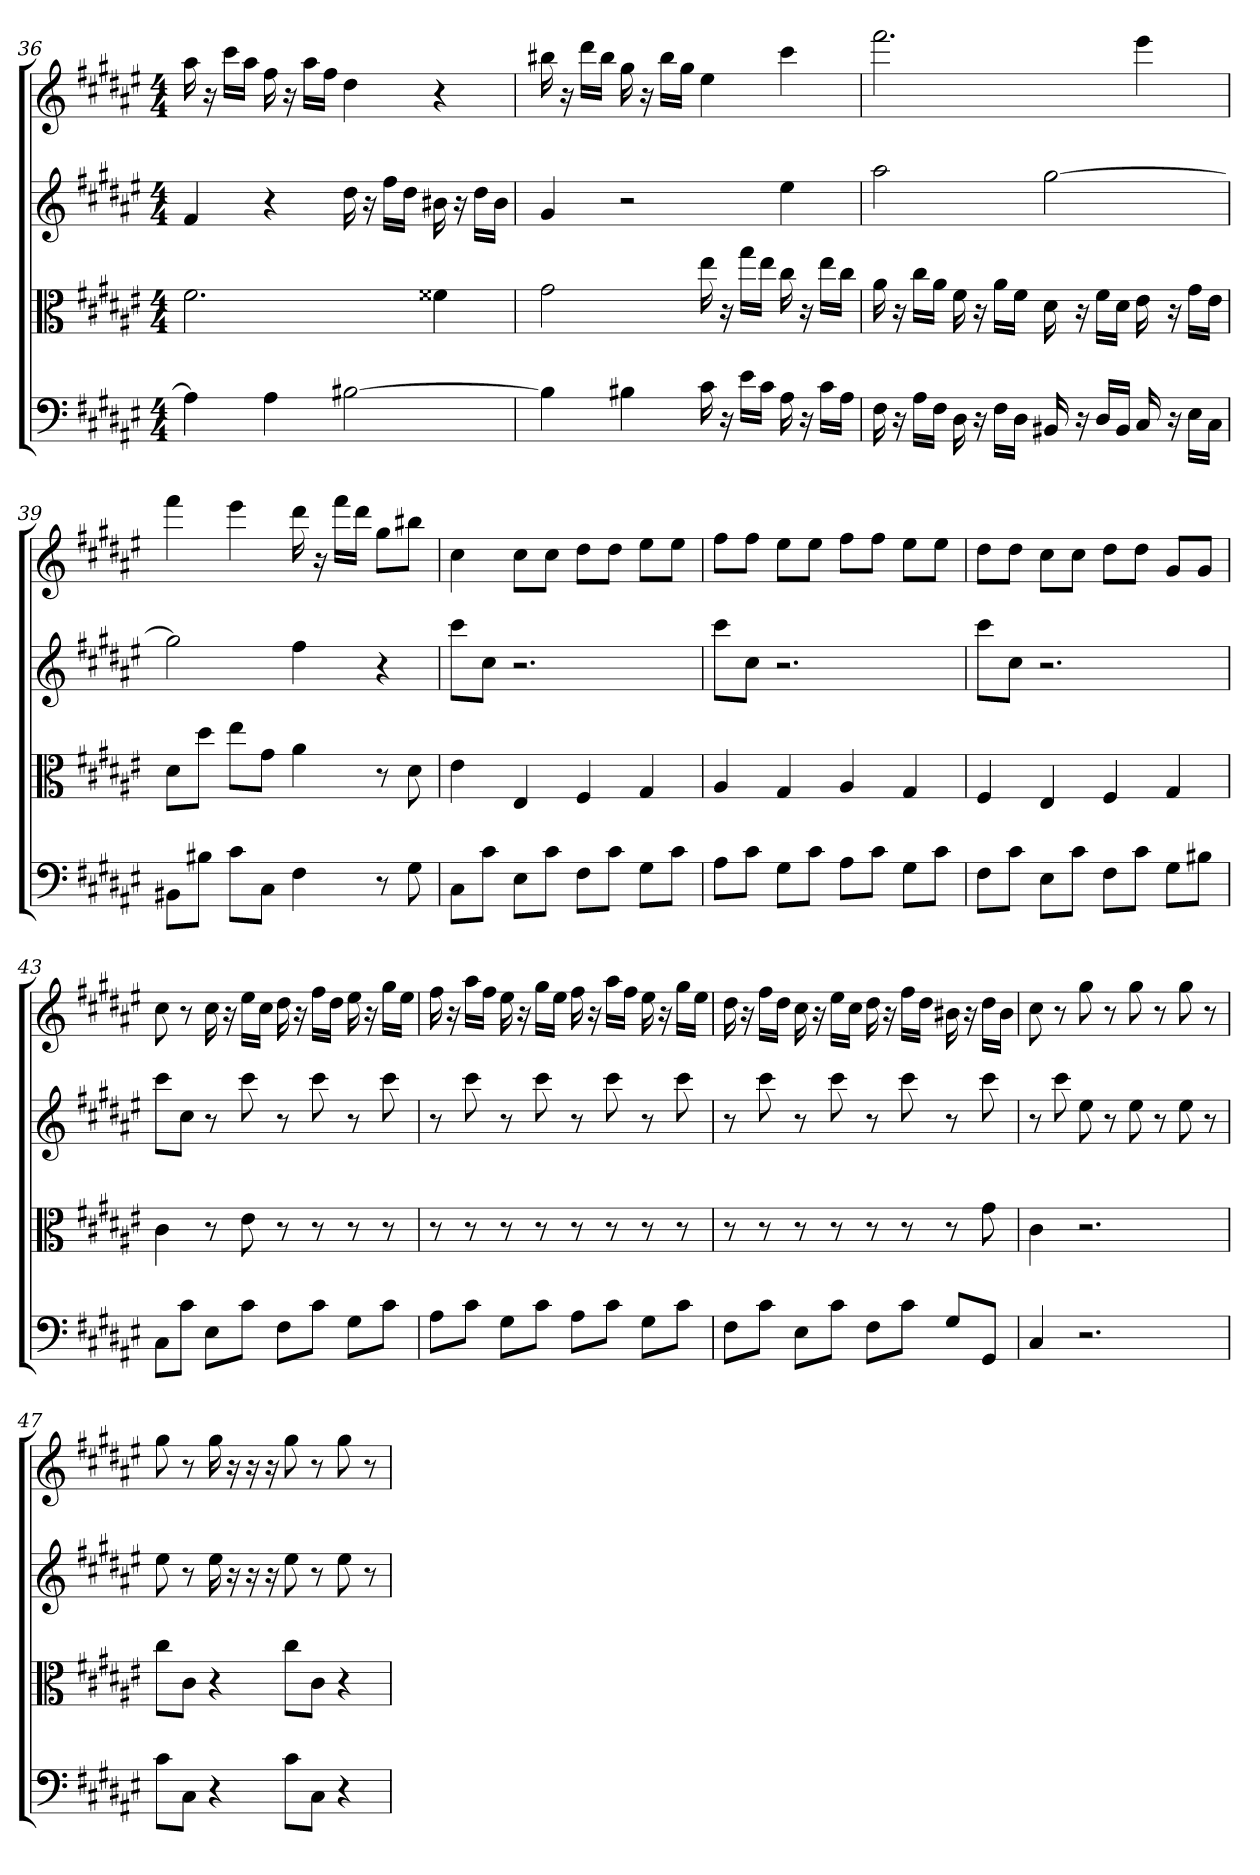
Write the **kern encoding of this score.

**kern	**kern	**kern	**kern
*part4	*part3	*part2	*part1
*staff4	*staff3	*staff2	*staff1
*clefF4	*clefC3	*clefG2	*clefG2
*k[f#c#g#d#a#e#]	*k[f#c#g#d#a#e#]	*k[f#c#g#d#a#e#]	*k[f#c#g#d#a#e#]
*F#:	*F#:	*F#:	*F#:
*M4/4	*M4/4	*M4/4	*M4/4
=36	=36	=36	=36
4A#]	2.f#	4f#	16aa#
.	.	.	16r
.	.	.	16ccc#\LL
.	.	.	16aa#\JJ
4A#	.	4r	16ff#
.	.	.	16r
.	.	.	16aa#\LL
.	.	.	16ff#\JJ
[2B#X	.	16dd#	4dd#
.	.	16r	.
.	.	16ff#\LL	.
.	.	16dd#\JJ	.
.	4f##X	16b#X	4r
.	.	16r	.
.	.	16dd#\LL	.
.	.	16b#\JJ	.
=37	=37	=37	=37
4B#]	2g#	4g#	16bb#X
.	.	.	16r
.	.	.	16ddd#\LL
.	.	.	16bb#\JJ
4B#X	.	2r	16gg#
.	.	.	16r
.	.	.	16bb#\LL
.	.	.	16gg#\JJ
16c#	16ee#	.	4ee#
16r	16r	.	.
16e#\LL	16gg#\LL	.	.
16c#\JJ	16ee#\JJ	.	.
16A#	16cc#	4ee#	4ccc#
16r	16r	.	.
16c#\LL	16ee#\LL	.	.
16A#\JJ	16cc#\JJ	.	.
=38	=38	=38	=38
16F#	16a#	2aa#	2.fff#
16r	16r	.	.
16A#\LL	16cc#\LL	.	.
16F#\JJ	16a#\JJ	.	.
16D#	16f#	.	.
16r	16r	.	.
16F#\LL	16a#\LL	.	.
16D#\JJ	16f#\JJ	.	.
16BB#X	16d#	[2gg#	.
16r	16r	.	.
16D#/LL	16f#\LL	.	.
16BB#/JJ	16d#\JJ	.	.
16C#	16e#	.	4eee#
16r	16r	.	.
16E#\LL	16g#\LL	.	.
16C#\JJ	16e#\JJ	.	.
=39	=39	=39	=39
8BB#X\L	8d#\L	2gg#]	4fff#
8B#X\J	8dd#\J	.	.
8c#\L	8ee#\L	.	4eee#
8C#\J	8g#\J	.	.
4F#	4a#	4ff#	16ddd#
.	.	.	16r
.	.	.	16fff#\LL
.	.	.	16ddd#\JJ
8r	8r	4r	8gg#\L
8G#	8d#	.	8bb#X\J
=40	=40	=40	=40
8C#\L	4e#	8ccc#\L	4cc#
8c#\J	.	8cc#\J	.
8E#\L	4E#	2.r	8cc#\L
8c#\J	.	.	8cc#\J
8F#\L	4F#	.	8dd#\L
8c#\J	.	.	8dd#\J
8G#\L	4G#	.	8ee#\L
8c#\J	.	.	8ee#\J
=41	=41	=41	=41
8A#\L	4A#	8ccc#\L	8ff#\L
8c#\J	.	8cc#\J	8ff#\J
8G#\L	4G#	2.r	8ee#\L
8c#\J	.	.	8ee#\J
8A#\L	4A#	.	8ff#\L
8c#\J	.	.	8ff#\J
8G#\L	4G#	.	8ee#\L
8c#\J	.	.	8ee#\J
=42	=42	=42	=42
8F#\L	4F#	8ccc#\L	8dd#\L
8c#\J	.	8cc#\J	8dd#\J
8E#\L	4E#	2.r	8cc#\L
8c#\J	.	.	8cc#\J
8F#\L	4F#	.	8dd#\L
8c#\J	.	.	8dd#\J
8G#\L	4G#	.	8g#/L
8B#X\J	.	.	8g#/J
=43	=43	=43	=43
8C#\L	4c#	8ccc#\L	8cc#
8c#\J	.	8cc#\J	8r
8E#\L	8r	8r	16cc#
.	.	.	16r
8c#\J	8e#	8ccc#	16ee#\LL
.	.	.	16cc#\JJ
8F#\L	8r	8r	16dd#
.	.	.	16r
8c#\J	8r	8ccc#	16ff#\LL
.	.	.	16dd#\JJ
8G#\L	8r	8r	16ee#
.	.	.	16r
8c#\J	8r	8ccc#	16gg#\LL
.	.	.	16ee#\JJ
=44	=44	=44	=44
8A#\L	8r	8r	16ff#
.	.	.	16r
8c#\J	8r	8ccc#	16aa#\LL
.	.	.	16ff#\JJ
8G#\L	8r	8r	16ee#
.	.	.	16r
8c#\J	8r	8ccc#	16gg#\LL
.	.	.	16ee#\JJ
8A#\L	8r	8r	16ff#
.	.	.	16r
8c#\J	8r	8ccc#	16aa#\LL
.	.	.	16ff#\JJ
8G#\L	8r	8r	16ee#
.	.	.	16r
8c#\J	8r	8ccc#	16gg#\LL
.	.	.	16ee#\JJ
=45	=45	=45	=45
8F#\L	8r	8r	16dd#
.	.	.	16r
8c#\J	8r	8ccc#	16ff#\LL
.	.	.	16dd#\JJ
8E#\L	8r	8r	16cc#
.	.	.	16r
8c#\J	8r	8ccc#	16ee#\LL
.	.	.	16cc#\JJ
8F#\L	8r	8r	16dd#
.	.	.	16r
8c#\J	8r	8ccc#	16ff#\LL
.	.	.	16dd#\JJ
8G#/L	8r	8r	16b#X
.	.	.	16r
8GG#/J	8g#	8ccc#	16dd#\LL
.	.	.	16b#\JJ
=46	=46	=46	=46
4C#	4c#	8r	8cc#
.	.	8ccc#	8r
2.r	2.r	8ee#	8gg#
.	.	8r	8r
.	.	8ee#	8gg#
.	.	8r	8r
.	.	8ee#	8gg#
.	.	8r	8r
=47	=47	=47	=47
8c#\L	8cc#\L	8ee#	8gg#
8C#\J	8c#\J	8r	8r
4r	4r	16ee#	16gg#
.	.	16r	16r
.	.	16r	16r
.	.	16r	16r
8c#\L	8cc#\L	8ee#	8gg#
8C#\J	8c#\J	8r	8r
4r	4r	8ee#	8gg#
.	.	8r	8r
=	=	=	=
*-	*-	*-	*-
